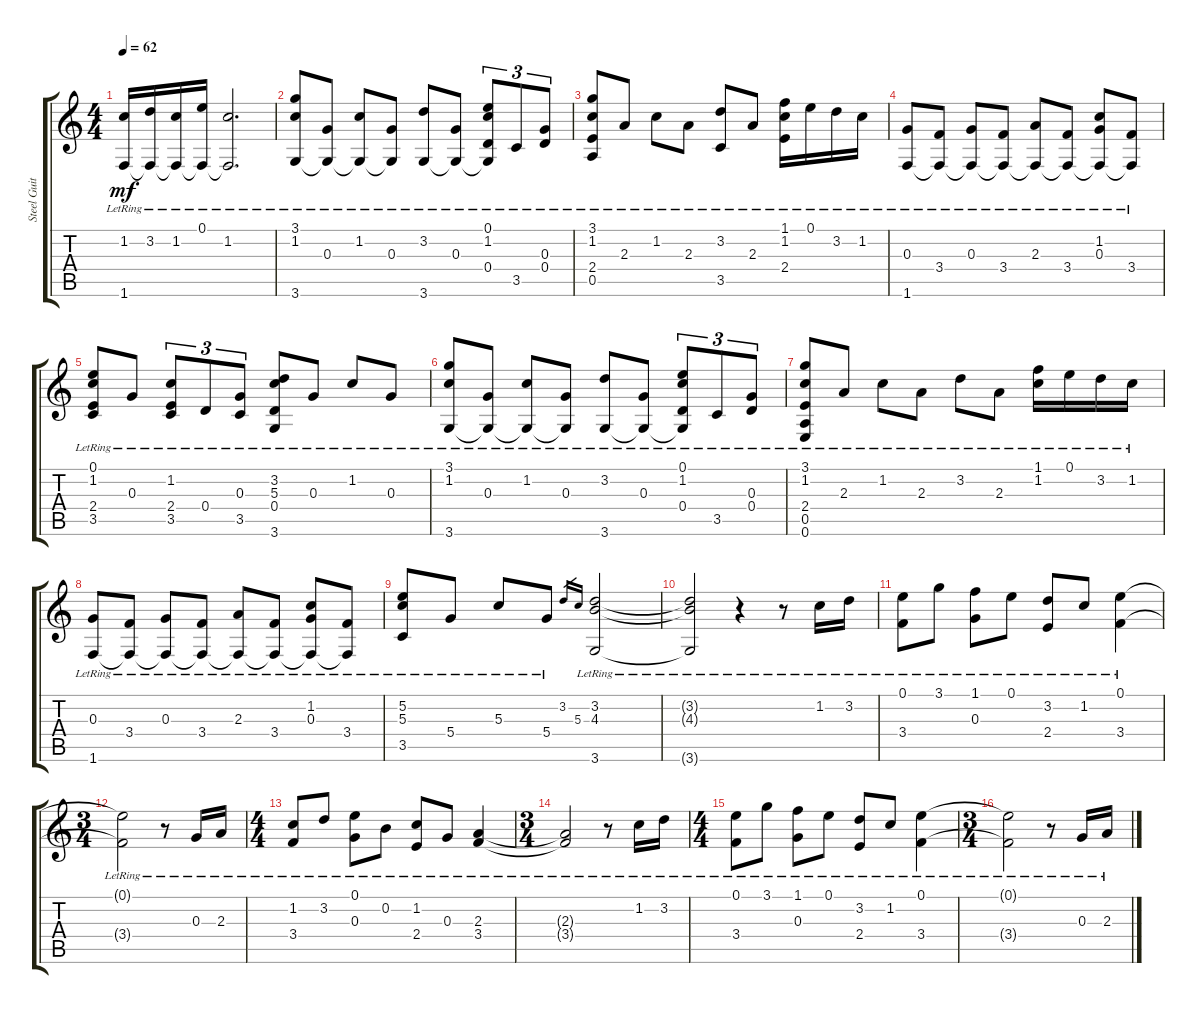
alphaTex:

\track ("Steel Guitar" "Steel Guit") {instrument acousticguitarsteel}
\staff {score tabs}
\tuning (E4 B3 G3 D3 A2 E2) {hide}
\ts (4 4)
\tempo 62
\clef g2
\ks c
(1.2{lr} 1.6{lr}).16{dy mf} (3.2{lr} 1.6{lr t}).16 (1.2{lr} 1.6{lr t}).16 (0.1{lr} 1.6{lr t}).16 (1.2{lr} 1.6{lr t}).2{d} |
\section ("" "")
(3.1{lr} 1.2{lr} 3.6{lr}).8 (0.3{lr} 3.6{lr t}).8 (1.2{lr} 3.6{lr t}).8 (0.3{lr} 3.6{lr t}).8 (3.2{lr} 3.6{lr}).8 (0.3{lr} 3.6{lr t}).8 (0.1{lr} 1.2{lr} 0.4{lr} 3.6{lr t}).8{tu (3 2)} 3.5{lr}.8{tu (3 2)} (0.3{lr} 0.4{lr}).8{tu (3 2)} |
(3.1{lr} 1.2{lr} 2.4{lr} 0.5{lr}).8 2.3{lr}.8 1.2{lr}.8 2.3{lr}.8 (3.2{lr} 3.5{lr}).8 2.3{lr}.8 (1.1{lr} 1.2{lr} 2.4{lr}).16 0.1{lr}.16 3.2{lr}.16 1.2{lr}.16 |
(0.3{lr} 1.6{lr}).8 (3.4{lr} 1.6{lr t}).8 (0.3{lr} 1.6{lr t}).8 (3.4{lr} 1.6{lr t}).8 (2.3{lr} 1.6{lr t}).8 (3.4{lr} 1.6{lr t}).8 (1.2{lr} 0.3{lr} 1.6{lr t}).8 (3.4{lr} 1.6{lr t}).8 |
(0.1{lr} 1.2{lr} 2.4{lr} 3.5{lr}).8 0.3{lr}.8 (1.2{lr} 2.4{lr} 3.5{lr}).8{tu (3 2)} 0.4{lr}.8{tu (3 2)} (0.3{lr} 3.5{lr}).8{tu (3 2)} (3.2{lr} 5.3{lr} 0.4{lr} 3.6{lr}).8 0.3{lr}.8 1.2{lr}.8 0.3{lr}.8 |
(3.1{lr} 1.2{lr} 3.6{lr}).8 (0.3{lr} 3.6{lr t}).8 (1.2{lr} 3.6{lr t}).8 (0.3{lr} 3.6{lr t}).8 (3.2{lr} 3.6{lr}).8 (0.3{lr} 3.6{lr t}).8 (0.1{lr} 1.2{lr} 0.4{lr} 3.6{lr t}).8{tu (3 2)} 3.5{lr}.8{tu (3 2)} (0.3{lr} 0.4{lr}).8{tu (3 2)} |
(3.1{lr} 1.2{lr} 2.4{lr} 0.5{lr} 0.6{lr}).8 2.3{lr}.8 1.2{lr}.8 2.3{lr}.8 3.2{lr}.8 2.3{lr}.8 (1.1{lr} 1.2{lr}).16 0.1{lr}.16 3.2{lr}.16 1.2{lr}.16 |
(0.3{lr} 1.6{lr}).8 (3.4{lr} 1.6{lr t}).8 (0.3{lr} 1.6{lr t}).8 (3.4{lr} 1.6{lr t}).8 (2.3{lr} 1.6{lr t}).8 (3.4{lr} 1.6{lr t}).8 (1.2{lr} 0.3{lr} 1.6{lr t}).8 (3.4{lr} 1.6{lr t}).8 |
(5.2{lr} 5.3{lr} 3.5{lr}).8 5.4{lr}.8 5.3{lr}.8 5.4{lr}.8 3.2.16{gr} 5.3.16{gr} (3.2{lr} 4.3{lr} 3.6{lr}).2 |
(3.2{lr t} 4.3{lr t} 3.6{lr t}).2 r.4 r.8 1.2{lr}.16 3.2{lr}.16 |
\section ("" "")
(0.1{lr} 3.4{lr}).8 3.1{lr}.8 (1.1{lr} 0.3{lr}).8 0.1{lr}.8 (3.2{lr} 2.4{lr}).8 1.2{lr}.8 (0.1{lr} 3.4{lr}).4 |
\ts (3 4)
(0.1{lr t} 3.4{lr t}).2 r.8 0.3{lr}.16 2.3{lr}.16 |
\ts (4 4)
(1.2{lr} 3.4{lr}).8 3.2{lr}.8 (0.1{lr} 0.3{lr}).8 0.2{lr}.8 (1.2{lr} 2.4{lr}).8 0.3{lr}.8 (2.3{lr} 3.4{lr}).4 |
\ts (3 4)
(2.3{lr t} 3.4{lr t}).2 r.8 1.2{lr}.16 3.2{lr}.16 |
\ts (4 4)
(0.1{lr} 3.4{lr}).8 3.1{lr}.8 (1.1{lr} 0.3{lr}).8 0.1{lr}.8 (3.2{lr} 2.4{lr}).8 1.2{lr}.8 (0.1{lr} 3.4{lr}).4 |
\ts (3 4)
(0.1{lr t} 3.4{lr t}).2 r.8 0.3{lr}.16 2.3{lr}.16
